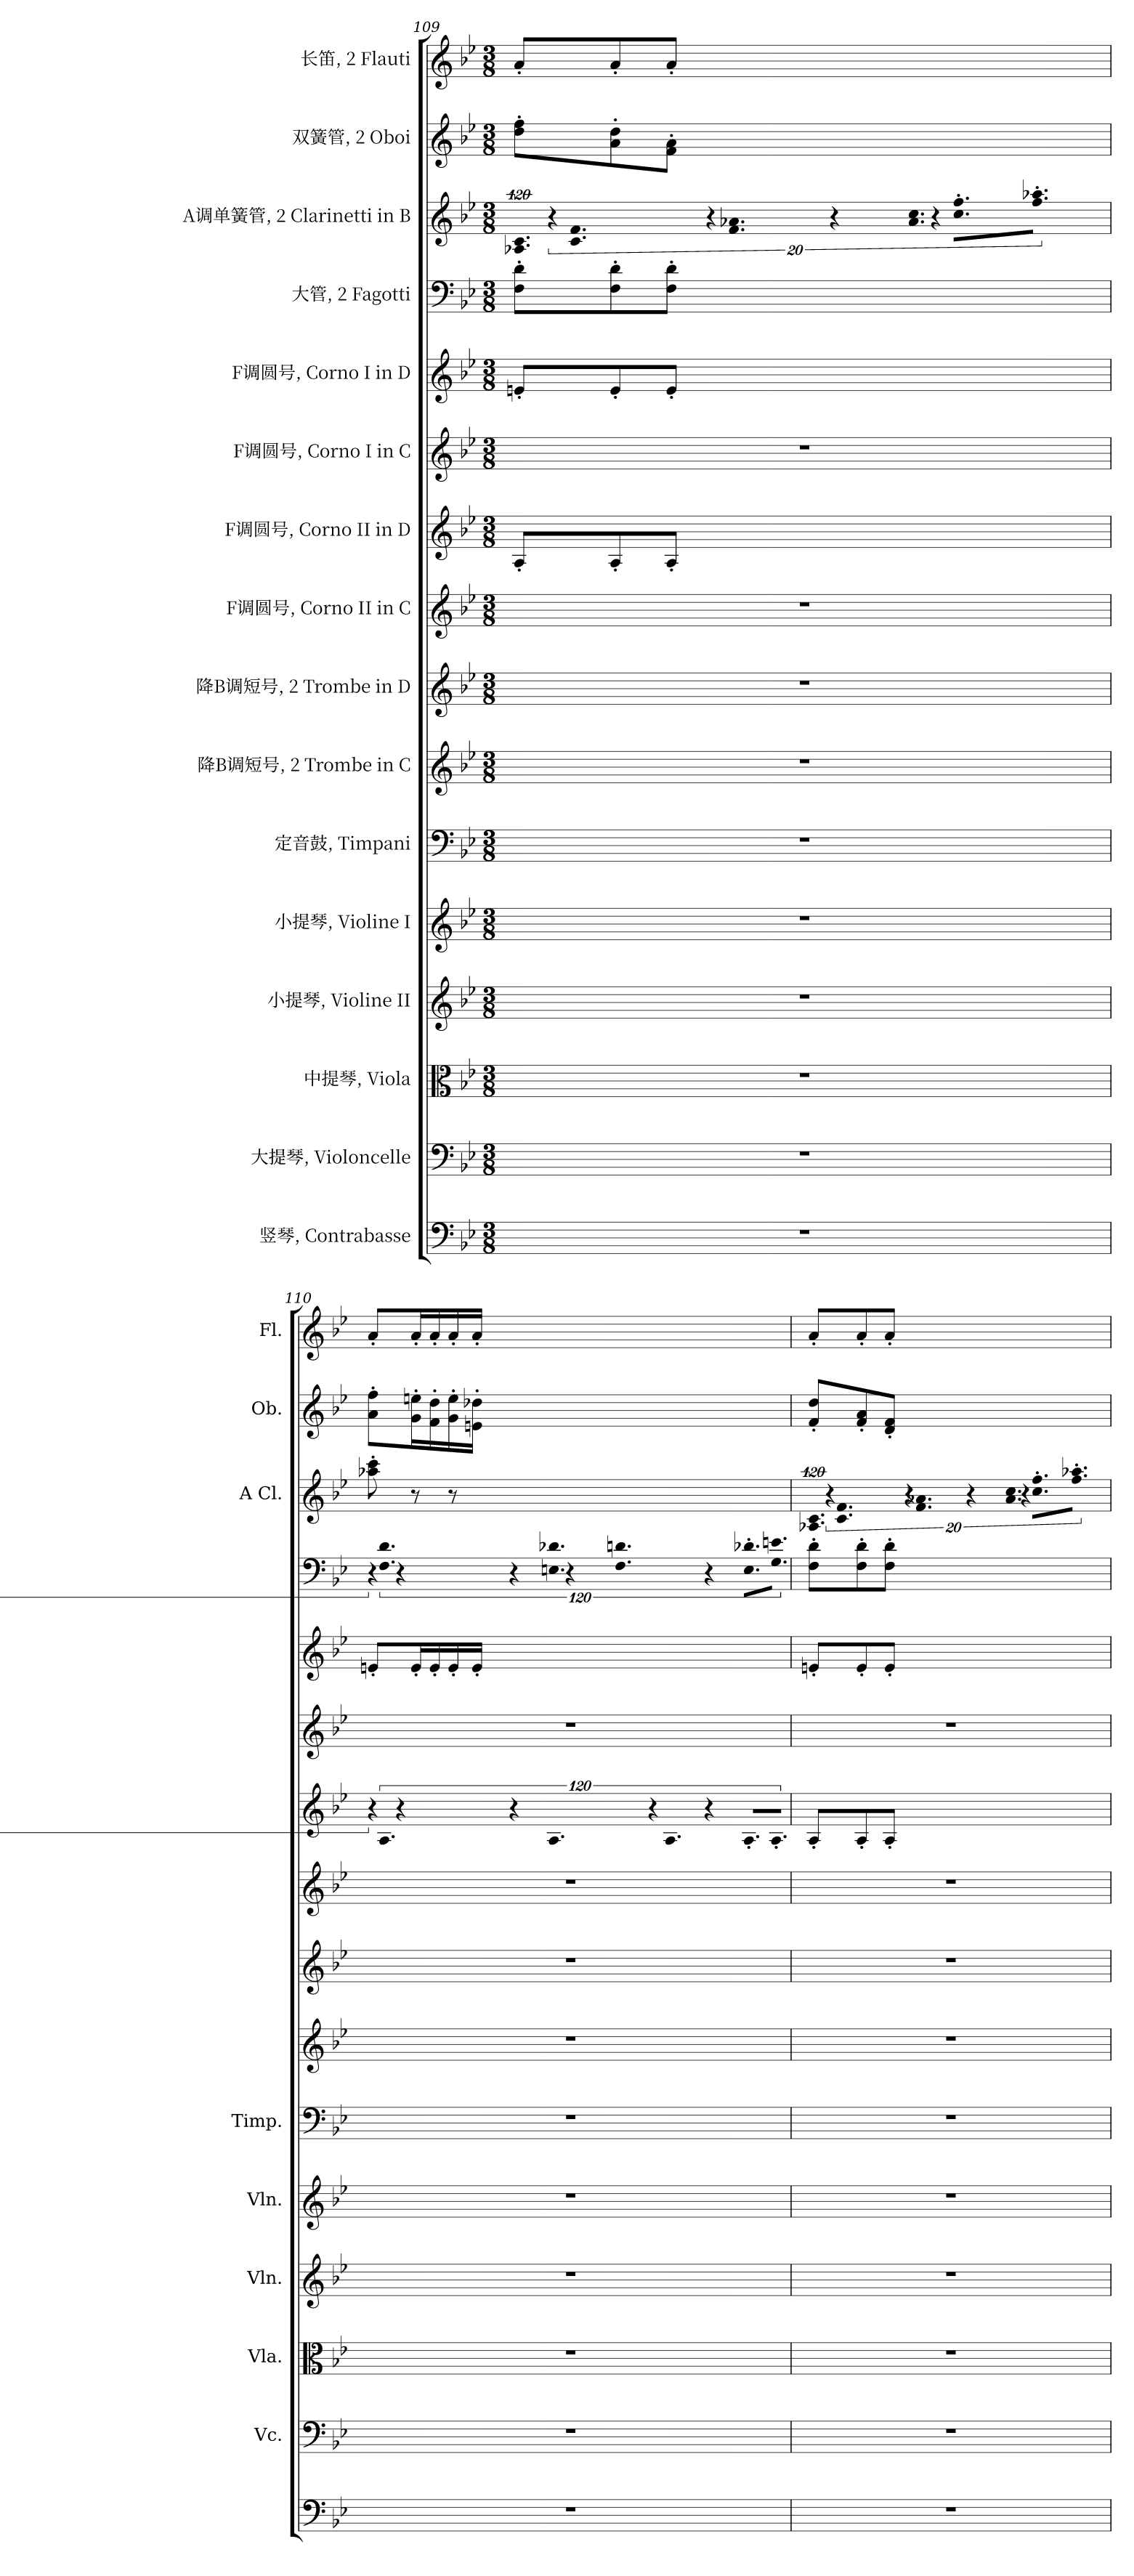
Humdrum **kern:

**kern	**kern	**kern	**kern	**kern	**kern	**kern	**kern	**kern	**kern	**kern	**kern	**kern	**kern	**kern	**kern
*part16	*part15	*part14	*part13	*part12	*part11	*part10	*part9	*part8	*part7	*part6	*part5	*part4	*part3	*part2	*part1
*staff16	*staff15	*staff14	*staff13	*staff12	*staff11	*staff10	*staff9	*staff8	*staff7	*staff6	*staff5	*staff4	*staff3	*staff2	*staff1
*I"竖琴, Contrabasse	*I"大提琴, Violoncelle	*I"中提琴, Viola	*I"小提琴, Violine II	*I"小提琴, Violine I	*I"定音鼓, Timpani	*I"降B调短号, 2 Trombe in C	*I"降B调短号, 2 Trombe in D	*I"F调圆号, Corno II in C	*I"F调圆号, Corno II in D	*I"F调圆号, Corno I in C	*I"F调圆号, Corno I in D	*I"大管, 2 Fagotti	*I"A调单簧管, 2 Clarinetti in B	*I"双簧管, 2 Oboi	*I"长笛, 2 Flauti
*	*I'Vc.	*I'Vla.	*I'Vln.	*I'Vln.	*I'Timp.	*	*	*	*	*	*	*	*I'A Cl.	*I'Ob.	*I'Fl.
!!LO:PB:g=z
*clefF4	*clefF4	*clefC3	*clefG2	*clefG2	*clefF4	*clefG2	*clefG2	*clefG2	*clefG2	*clefG2	*clefG2	*clefF4	*clefG2	*clefG2	*clefG2
*	*	*	*	*	*	*ITrd1c2	*ITrd1c2	*ITrd4c7	*ITrd4c7	*ITrd4c7	*ITrd4c7	*	*ITrd2c3	*	*
*k[b-e-]	*k[b-e-]	*k[b-e-]	*k[b-e-]	*k[b-e-]	*k[b-e-]	*k[b-e-a-d-]	*k[b-e-a-d-]	*k[b-e-a-]	*k[b-e-a-]	*k[b-e-a-]	*k[b-e-a-]	*k[b-e-]	*k[f#]	*k[b-e-]	*k[b-e-]
*M3/8	*M3/8	*M3/8	*M3/8	*M3/8	*M3/8	*M3/8	*M3/8	*M3/8	*M3/8	*M3/8	*M3/8	*M3/8	*M3/8	*M3/8	*M3/8
*MM117	*MM117	*MM117	*MM117	*MM117	*MM117	*MM117	*MM117	*MM117	*MM117	*MM117	*MM117	*MM117	*MM117	*MM117	*MM117
=109	=109	=109	=109	=109	=109	=109	=109	=109	=109	=109	=109	=109	=109	=109	=109
!	!	!	!	!	!	!	!	!	!	!	!	!	!LO:N:vis=32.	!	!
4.r	4.r	4.r	4.r	4.r	4.r	4.r	4.r	4.r	8D'/L	4.r	8An'/L	8F\' 8d\'L	1920%103Fn/ 1920%103A/	8dd\' 8ff\'L	8a'/L
!	!	!	!	!	!	!	!	!	!	!	!	!	!LO:N:vis=64.	!	!
.	.	.	.	.	.	.	.	.	.	.	.	.	640%17r	.	.
!	!	!	!	!	!	!	!	!	!	!	!	!	!LO:N:vis=32.	!	!
.	.	.	.	.	.	.	.	.	.	.	.	.	640%17A/ 640%17d/	.	.
.	.	.	.	.	.	.	.	.	.	.	.	.	1920ryy	.	.
!	!	!	!	!	!	!	!	!	!	!	!	!	!LO:N:vis=64.	!	!
.	.	.	.	.	.	.	.	.	.	.	.	.	640%17r	.	.
*	*	*	*	*	*	*	*	*	*	*	*	*	*	*	*MM127
.	.	.	.	.	.	.	.	.	8D'/	.	8A'/	8F\' 8d\'	.	8a\' 8dd\'	8a'/
!	!	!	!	!	!	!	!	!	!	!	!	!	!LO:N:vis=32.	!	!
.	.	.	.	.	.	.	.	.	.	.	.	.	640%17d/ 640%17fn/	.	.
.	.	.	.	.	.	.	.	.	.	.	.	.	1920ryy	.	.
!	!	!	!	!	!	!	!	!	!	!	!	!	!LO:N:vis=32.	!	!
.	.	.	.	.	.	.	.	.	.	.	.	.	1920%103r	.	.
!	!	!	!	!	!	!	!	!	!	!	!	!	!LO:N:vis=32.	!	!
.	.	.	.	.	.	.	.	.	.	.	.	.	640%17f\ 640%17a\	.	.
!	!	!	!	!	!	!	!	!	!	!	!	!	!LO:N:vis=64.	!	!
.	.	.	.	.	.	.	.	.	.	.	.	.	640%17r	.	.
*	*	*	*	*	*	*	*	*	*	*	*	*	*	*	*MM124
.	.	.	.	.	.	.	.	.	8D'/J	.	8A'/J	8F\' 8d\'J	.	8f\' 8a\'J	8a'/J
!	!	!	!	!	!	!	!	!	!	!	!	!	!LO:N:vis=32.	!	!
.	.	.	.	.	.	.	.	.	.	.	.	.	1920%103a\' 1920%103dd\'LLL	.	.
!	!	!	!	!	!	!	!	!	!	!	!	!	!LO:N:vis=32.	!	!
.	.	.	.	.	.	.	.	.	.	.	.	.	1920%103dd\' 1920%103ffn\'JJJ	.	.
=110	=110	=110	=110	=110	=110	=110	=110	=110	=110	=110	=110	=110	=110	=110	=110
*	*	*	*	*	*	*	*	*	*	*	*	*	*	*	*MM117
!	!	!	!	!	!	!	!	!	!LO:N:vis=64.	!	!	!LO:N:vis=64.	!	!	!
4.r	4.r	4.r	4.r	4.r	4.r	4.r	4.r	4.r	640%17r	4.r	8An'/L	640%17r	8ffn\' 8aa\'	8a\' 8ff\'L	8a'/L
!	!	!	!	!	!	!	!	!	!LO:N:vis=32.	!	!	!LO:N:vis=32.	!	!	!
.	.	.	.	.	.	.	.	.	1920%103D/	.	.	1920%103F\ 1920%103d\	.	.	.
!	!	!	!	!	!	!	!	!	!LO:N:vis=64.	!	!	!LO:N:vis=64.	!	!	!
.	.	.	.	.	.	.	.	.	640%17r	.	.	640%17r	.	.	.
.	.	.	.	.	.	.	.	.	1920ryy	.	.	1920ryy	.	.	.
!	!	!	!	!	!	!	!	!	!LO:N:vis=64.	!	!	!LO:N:vis=64.	!	!	!
.	.	.	.	.	.	.	.	.	640%17r	.	.	640%17r	.	.	.
*	*	*	*	*	*	*	*	*	*	*	*	*	*	*	*MM127
.	.	.	.	.	.	.	.	.	.	.	16A'/L	.	8r	16g\' 16een\'L	16a'/L
!	!	!	!	!	!	!	!	!	!LO:N:vis=32.	!	!	!LO:N:vis=32.	!	!	!
.	.	.	.	.	.	.	.	.	640%17D/	.	.	1920%103En\ 1920%103d-X\	.	.	.
.	.	.	.	.	.	.	.	.	1920ryy	.	.	.	.	.	.
!	!	!	!	!	!	!	!	!	!LO:N:vis=32.	!	!	!	!	!	!
.	.	.	.	.	.	.	.	.	1920%103r	.	.	.	.	.	.
!	!	!	!	!	!	!	!	!	!	!	!	!LO:N:vis=64.	!	!	!
.	.	.	.	.	.	.	.	.	.	.	16A'/	640%17r	.	16f\' 16dd\'	16a'/
!	!	!	!	!	!	!	!	!	!	!	!	!LO:N:vis=32.	!	!	!
.	.	.	.	.	.	.	.	.	.	.	.	640%17F\ 640%17dn\	.	.	.
!	!	!	!	!	!	!	!	!	!LO:N:vis=32.	!	!	!	!	!	!
.	.	.	.	.	.	.	.	.	640%17D/	.	.	.	.	.	.
.	.	.	.	.	.	.	.	.	.	.	.	1920ryy	.	.	.
!	!	!	!	!	!	!	!	!	!LO:N:vis=64.	!	!	!LO:N:vis=64.	!	!	!
.	.	.	.	.	.	.	.	.	640%17r	.	.	640%17r	.	.	.
*	*	*	*	*	*	*	*	*	*	*	*	*	*	*	*MM124
.	.	.	.	.	.	.	.	.	.	.	16A'/	.	8r	16g\' 16ee\'	16a'/
!	!	!	!	!	!	!	!	!	!LO:N:vis=32.	!	!	!LO:N:vis=32.	!	!	!
.	.	.	.	.	.	.	.	.	1920%103D'/LLL	.	.	1920%103E\' 1920%103d-X\'LLL	.	.	.
.	.	.	.	.	.	.	.	.	.	.	16A'/JJ	.	.	16en\' 16dd-X\'JJ	16a'/JJ
!	!	!	!	!	!	!	!	!	!LO:N:vis=32.	!	!	!LO:N:vis=32.	!	!	!
.	.	.	.	.	.	.	.	.	1920%103D'/JJJ	.	.	1920%103G\ 1920%103en\JJJ	.	.	.
!!LO:PB:g=z
=111	=111	=111	=111	=111	=111	=111	=111	=111	=111	=111	=111	=111	=111	=111	=111
*	*	*	*	*	*	*	*	*	*	*	*	*	*	*	*MM117
!	!	!	!	!	!	!	!	!	!	!	!	!	!LO:N:vis=32.	!	!
4.r	4.r	4.r	4.r	4.r	4.r	4.r	4.r	4.r	8D'/L	4.r	8An'/L	8F\' 8d\'L	1920%103Fn/ 1920%103A/	8f/' 8dd/'L	8a'/L
!	!	!	!	!	!	!	!	!	!	!	!	!	!LO:N:vis=64.	!	!
.	.	.	.	.	.	.	.	.	.	.	.	.	640%17r	.	.
!	!	!	!	!	!	!	!	!	!	!	!	!	!LO:N:vis=32.	!	!
.	.	.	.	.	.	.	.	.	.	.	.	.	640%17A/ 640%17d/	.	.
.	.	.	.	.	.	.	.	.	.	.	.	.	1920ryy	.	.
!	!	!	!	!	!	!	!	!	!	!	!	!	!LO:N:vis=64.	!	!
.	.	.	.	.	.	.	.	.	.	.	.	.	640%17r	.	.
*	*	*	*	*	*	*	*	*	*	*	*	*	*	*	*MM127
.	.	.	.	.	.	.	.	.	8D'/	.	8A'/	8F\' 8d\'	.	8f/' 8a/'	8a'/
!	!	!	!	!	!	!	!	!	!	!	!	!	!LO:N:vis=32.	!	!
.	.	.	.	.	.	.	.	.	.	.	.	.	640%17d/ 640%17fn/	.	.
.	.	.	.	.	.	.	.	.	.	.	.	.	1920ryy	.	.
!	!	!	!	!	!	!	!	!	!	!	!	!	!LO:N:vis=32.	!	!
.	.	.	.	.	.	.	.	.	.	.	.	.	1920%103r	.	.
!	!	!	!	!	!	!	!	!	!	!	!	!	!LO:N:vis=32.	!	!
.	.	.	.	.	.	.	.	.	.	.	.	.	640%17f\ 640%17a\	.	.
!	!	!	!	!	!	!	!	!	!	!	!	!	!LO:N:vis=64.	!	!
.	.	.	.	.	.	.	.	.	.	.	.	.	640%17r	.	.
*	*	*	*	*	*	*	*	*	*	*	*	*	*	*	*MM124
.	.	.	.	.	.	.	.	.	8D'/J	.	8A'/J	8F\' 8d\'J	.	8d/' 8f/'J	8a'/J
!	!	!	!	!	!	!	!	!	!	!	!	!	!LO:N:vis=32.	!	!
.	.	.	.	.	.	.	.	.	.	.	.	.	1920%103a\' 1920%103dd\'LLL	.	.
!	!	!	!	!	!	!	!	!	!	!	!	!	!LO:N:vis=32.	!	!
.	.	.	.	.	.	.	.	.	.	.	.	.	1920%103dd\' 1920%103ffn\'JJJ	.	.
=	=	=	=	=	=	=	=	=	=	=	=	=	=	=	=
*-	*-	*-	*-	*-	*-	*-	*-	*-	*-	*-	*-	*-	*-	*-	*-
